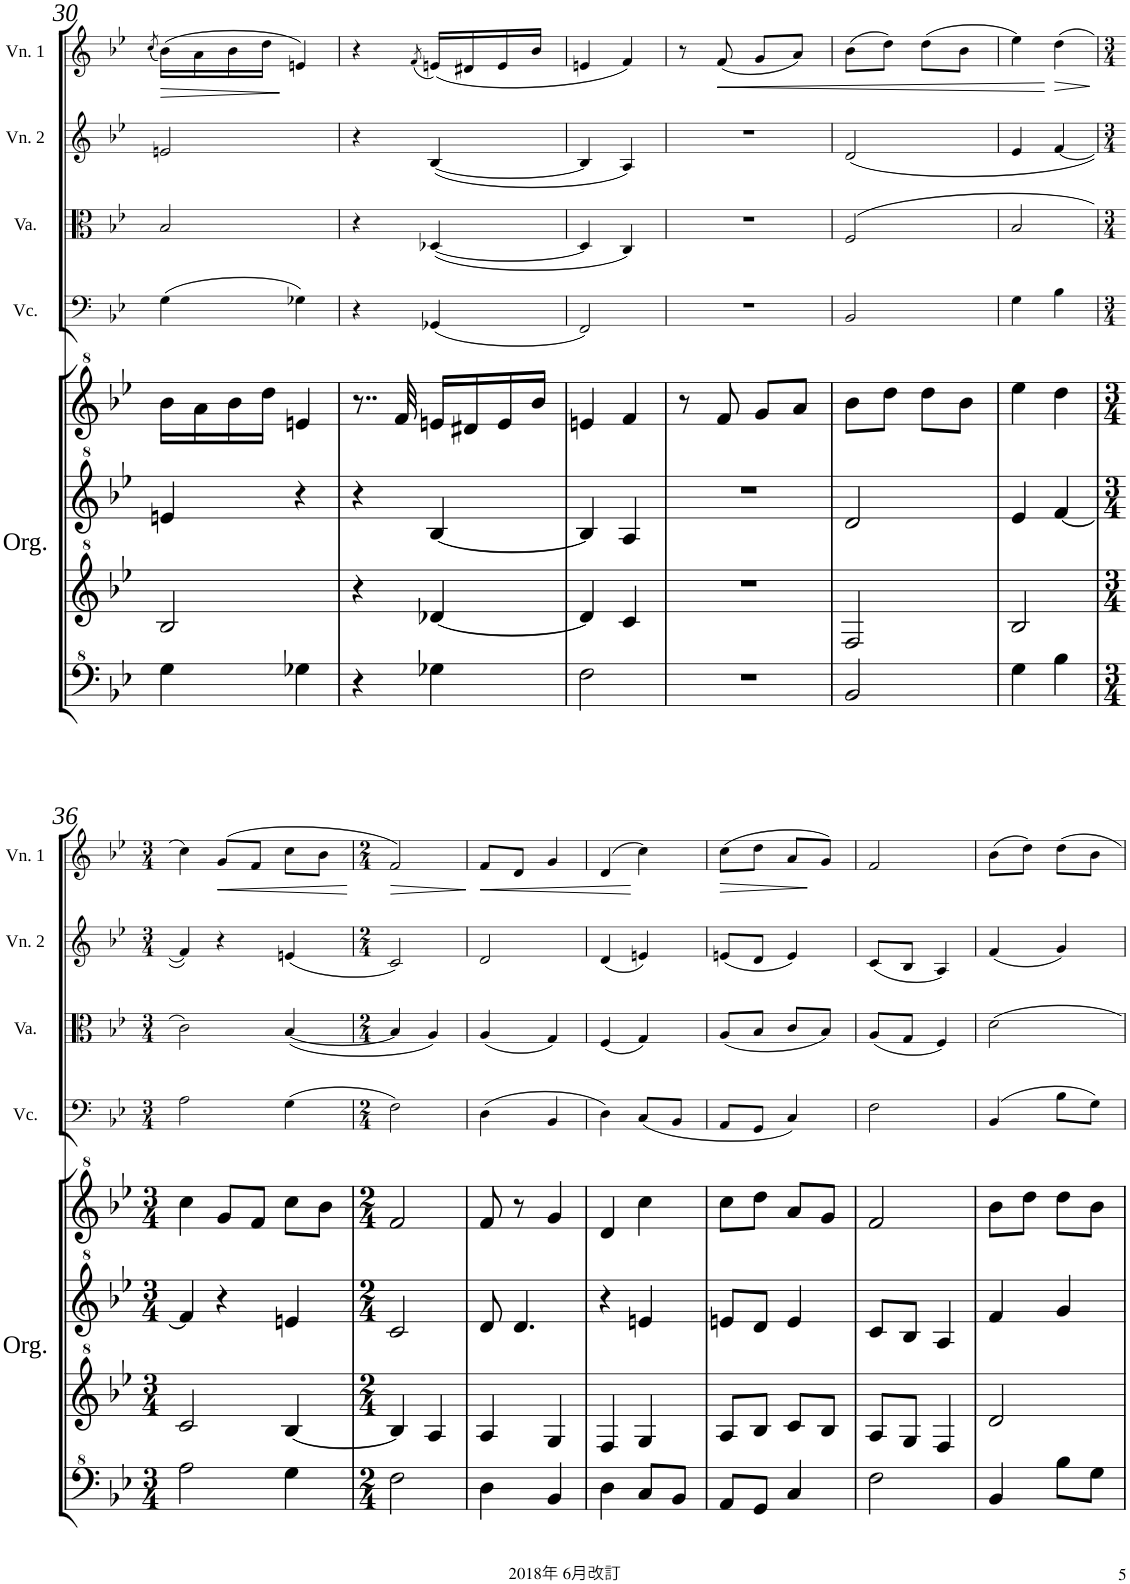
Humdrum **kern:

**kern	**kern	**kern	**kern	**kern	**kern	**kern	**kern	**dynam
*part5	*part5	*part5	*part5	*part4	*part3	*part2	*part1	*part1
*staff8	*staff7	*staff6	*staff5	*staff4	*staff3	*staff2	*staff1	*staff1
*I"Organ	*	*	*	*I"Violoncello	*I"Viola	*I"Violin 2	*I"Violin 1	*
*I'Org.	*	*	*	*I'Vc.	*I'Va.	*I'Vn. 2	*I'Vn. 1	*
!!LO:PB:g=z
*clefF^4	*clefG^2	*clefG^2	*clefG^2	*clefF4	*clefC3	*clefG2	*clefG2	*
*k[b-e-]	*k[b-e-]	*k[b-e-]	*k[b-e-]	*k[b-e-]	*k[b-e-]	*k[b-e-]	*k[b-e-]	*
*M2/4	*M2/4	*M2/4	*M2/4	*M2/4	*M2/4	*M2/4	*M2/4	*
=30	=30	=30	=30	=30	=30	=30	=30	=30
.	.	.	.	.	.	.	(8qcc/	.
4g\	2b-/	4een/	16bb-\LL	(4G\	2B-/	2en/	(16b-\LL)	.
.	.	.	16aa\	.	.	.	16a\	.
.	.	.	16bb-\	.	.	.	16b-\	.
.	.	.	16ddd\JJ	.	.	.	16dd\JJ	.
4g-X\	.	4r	4een/	4G-X\)	.	.	4en/)	.
=31	=31	=31	=31	=31	=31	=31	=31	=31
4r	4r	4r	8..r	4r	4r	4r	4r	.
.	.	.	32ff/	.	.	.	.	.
.	.	.	.	.	.	.	(8qf/	.
4g-X\	[4dd-X/	[4b-/	16een/LL	(4GG-X/	([4D-X/	([4B-/	(16en/LL)	.
.	.	.	16dd#X/	.	.	.	16d#X/	.
.	.	.	16ee/	.	.	.	16e/	.
.	.	.	16bb-/JJ	.	.	.	16b-/JJ	.
=32	=32	=32	=32	=32	=32	=32	=32	=32
2f\	4dd-/]	4b-/]	4een/	2FF/)	4D-/]	4B-/]	4en/	.
.	4cc/	4a/	4ff/	.	4C/)	4A/)	4f/)	.
=33	=33	=33	=33	=33	=33	=33	=33	=33
2r	2r	2r	8r	2r	2r	2r	8r	.
!	!	!	!	!	!	!	!	!LO:HP:b
.	.	.	8ff/	.	.	.	(8f/	<
.	.	.	8gg/L	.	.	.	8g/L	.
.	.	.	8aa/J	.	.	.	8a/J)	.
.	.	.	.	.	.	.	.	[
=34	=34	=34	=34	=34	=34	=34	=34	=34
2B-/	2f/	2dd/	8bb-\L	2BB-/	(2F/	(2d/	(8b-\L	.
.	.	.	8ddd\J	.	.	.	8dd\J)	.
.	.	.	8ddd\L	.	.	.	(8dd\L	.
.	.	.	8bb-\J	.	.	.	8b-\J	.
=35	=35	=35	=35	=35	=35	=35	=35	=35
4g\	2b-/	4ee-/	4eee-\	4G\	2B-/	4e-/	4ee-\)	.
!	!	!	!	!	!	!	!	!LO:HP:b
4b-\	.	[4ff/	4ddd\	4B-\	.	[4f/	(4dd\	>
.	.	.	.	.	.	.	.	]
!!LO:LB:g=z
=36	=36	=36	=36	=36	=36	=36	=36	=36
*M3/4	*M3/4	*M3/4	*M3/4	*M3/4	*M3/4	*M3/4	*M3/4	*
2a\	2cc/	4ff/]	4ccc\	2A\	2c\)	4f/])	4cc\)	.
!	!	!	!	!	!	!	!	!LO:HP:b
.	.	4r	8gg/L	.	.	4r	(8g/L	<
.	.	.	8ff/J	.	.	.	8f/J	.
4g\	[4b-/	4een/	8ccc\L	(4G\	([4B-/	(4en/	8cc\L	.
.	.	.	8bb-\J	.	.	.	8b-\J	.
.	.	.	.	.	.	.	.	[
=37	=37	=37	=37	=37	=37	=37	=37	=37
*M2/4	*M2/4	*M2/4	*M2/4	*M2/4	*M2/4	*M2/4	*M2/4	*
!	!	!	!	!	!	!	!	!LO:HP:b
2f\	4b-/]	2cc/	2ff/	2F\)	4B-/]	2c/)	2f/)	>
.	4a/	.	.	.	4A/)	.	.	.
.	.	.	.	.	.	.	.	]
=38	=38	=38	=38	=38	=38	=38	=38	=38
!	!	!	!	!	!	!	!	!LO:HP:b
4d\	4a/	8dd/	8ff/	(4D\	(4A/	2d/	8f/L	<
.	.	4.dd/	8r	.	.	.	8d/J	.
4B-/	4g/	.	4gg/	4BB-/	4G/)	.	4g/	.
=39	=39	=39	=39	=39	=39	=39	=39	=39
4d\	4f/	4r	4dd/	4D\)	(4F/	(4d/	(4d/	.
8c/L	4g/	4een/	4ccc\	(8C/L	4G/)	4en/)	4cc\)	[
8B-/J	.	.	.	8BB-/J	.	.	.	.
=40	=40	=40	=40	=40	=40	=40	=40	=40
!	!	!	!	!	!	!	!	!LO:HP:b
8A/L	8a/L	8een/L	8ccc\L	8AA/L	(8A/L	(8en/L	(8cc\L	>
8G/J	8b-/J	8dd/J	8ddd\J	8GG/J	8B-/J	8d/J	8dd\J	.
4c/	8cc/L	4ee/	8aa/L	4C/)	8c/L	4e/)	8a/L	.
.	8b-/J	.	8gg/J	.	8B-/J)	.	8g/J)	.
.	.	.	.	.	.	.	.	]
=41	=41	=41	=41	=41	=41	=41	=41	=41
2f\	8a/L	8cc/L	2ff/	2F\	(8A/L	(8c/L	2f/	.
.	8g/J	8b-/J	.	.	8G/J	8B-/J	.	.
.	4f/	4a/	.	.	4F/)	4A/)	.	.
=42	=42	=42	=42	=42	=42	=42	=42	=42
4B-/	2dd/	4ff/	8bb-\L	(4BB-/	2d\	(4f/	(8b-\L	.
.	.	.	8ddd\J	.	.	.	8dd\J)	.
8b-\L	.	4gg/	8ddd\L	8B-\L	.	4g/)	8dd\L	.
8g\J	.	.	8bb-\J	8G\J)	.	.	8b-\J	.
=	=	=	=	=	=	=	=	=
*-	*-	*-	*-	*-	*-	*-	*-	*-
